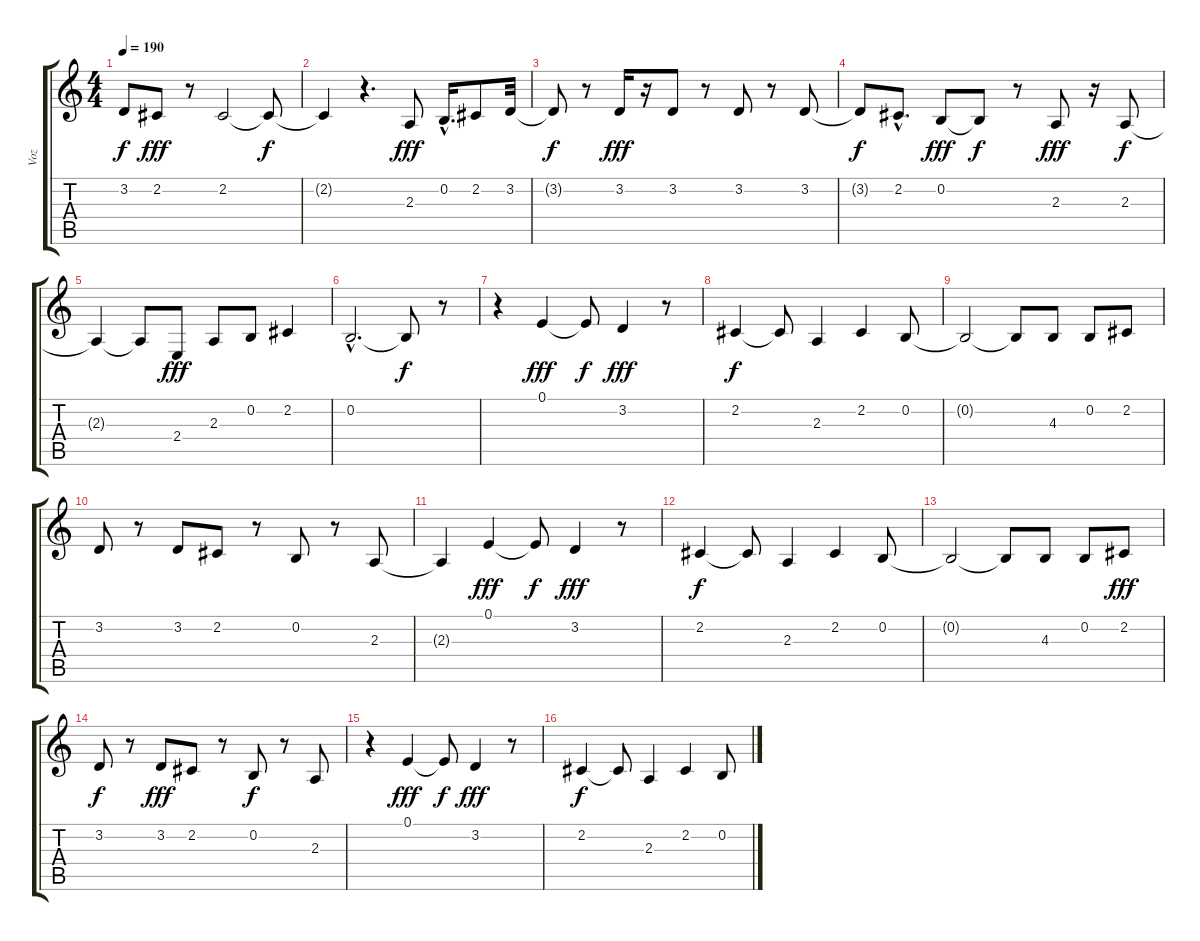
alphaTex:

\track ("Voz" "Voz") {instrument altosax}
\staff {score tabs}
\tuning (E4 B3 G3 D3 A2 E2) {hide}
\ts (4 4)
\tempo 190
\clef g2
\ks c
3.2{t}.8{dy f} 2.2.8{dy fff} r.8 2.2.2 2.2{t}.8{dy f} |
2.2{t}.4 r.4{d} 2.3.8{dy fff} 0.2{hac}.16{d} 2.2.8 3.2.32 |
3.2{t}.8{dy f} r.8 3.2.16{dy fff} r.16 3.2.8 r.8 3.2.8 r.8 3.2.8 |
3.2{t}.8{dy f} 2.2{hac}.8{d} 0.2.8{dy fff} 0.2{t}.8{dy f} r.8 2.3.8{dy fff} r.16 2.3.8{dy f} |
2.3{t}.4 2.3{t}.8 2.4.8{dy fff} 2.3.8 0.2.8 2.2.4 |
0.2{hac}.2{d} 0.2{t}.8{dy f} r.8 |
r.4 0.1.4{dy fff} 0.1{t}.8{dy f} 3.2.4{dy fff} r.8 |
2.2.4{dy f} 2.2{t}.8 2.3.4 2.2.4 0.2.8 |
0.2{t}.2 0.2{t}.8 4.3.8 0.2.8 2.2.8 |
3.2.8 r.8 3.2.8 2.2.8 r.8 0.2.8 r.8 2.3.8 |
2.3{t}.4 0.1.4{dy fff} 0.1{t}.8{dy f} 3.2.4{dy fff} r.8 |
2.2.4{dy f} 2.2{t}.8 2.3.4 2.2.4 0.2.8 |
0.2{t}.2 0.2{t}.8 4.3.8 0.2.8 2.2.8{dy fff} |
3.2.8{dy f} r.8 3.2.8{dy fff} 2.2.8 r.8 0.2.8{dy f} r.8 2.3.8 |
r.4 0.1.4{dy fff} 0.1{t}.8{dy f} 3.2.4{dy fff} r.8 |
2.2.4{dy f} 2.2{t}.8 2.3.4 2.2.4 0.2.8
